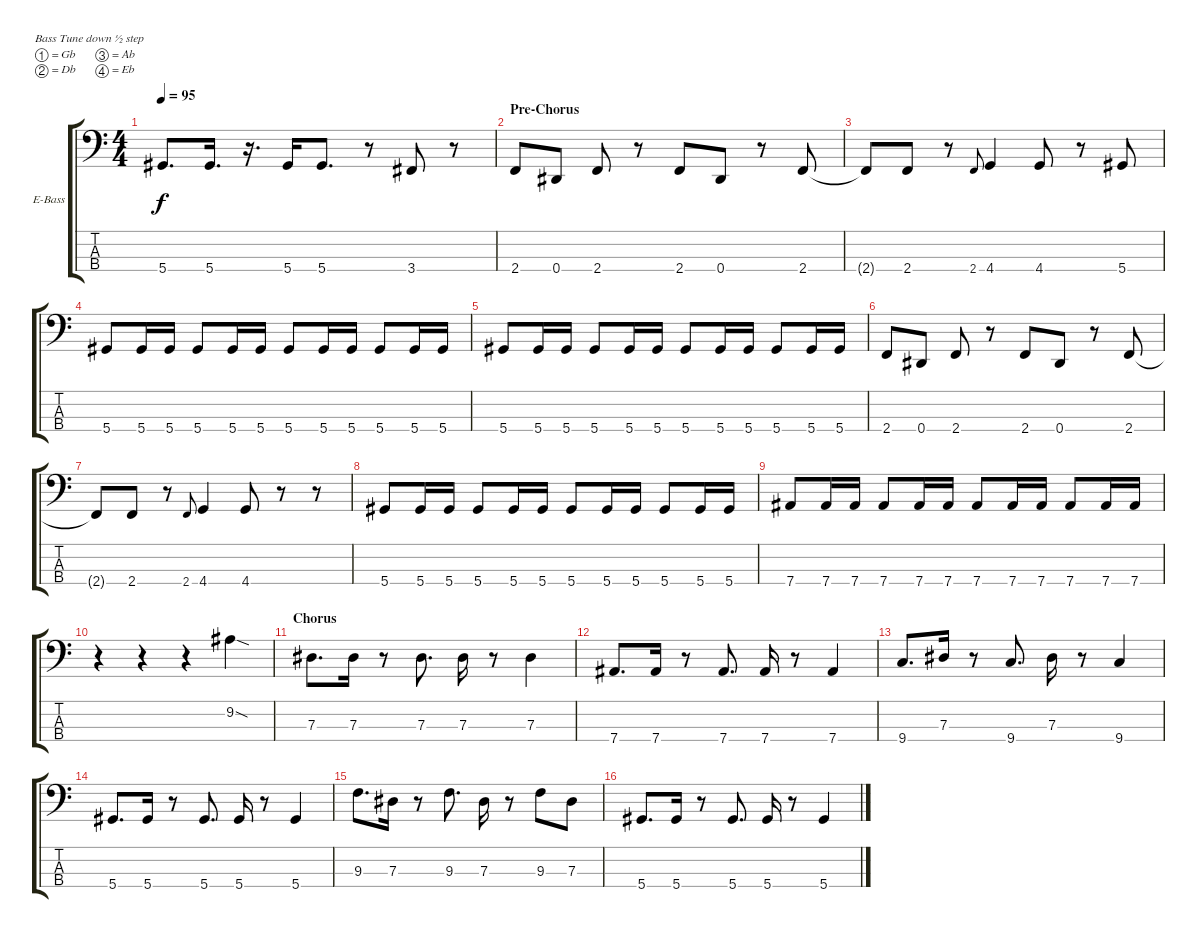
\defaultSystemsLayout 4
\bracketExtendMode groupsimilarinstruments
\firstSystemTrackNameOrientation horizontal
\otherSystemsTrackNameOrientation horizontal
\track ("Bass [Ryota]" "E-Bass") {instrument electricbassfinger}
\staff {score tabs}
\tuning (Gb2 Db2 Ab1 Eb1)
\ts (4 4)
\tempo 95
\clef f4
\scale
0.333333
\ks c
5.4.8{d dy f} 5.4.16{d} r.16{d} 5.4.16 5.4.8{d} r.8 3.4.8 r.8 |
\section ("" "Pre-Chorus")
2.4.8 0.4.8 2.4.8 r.8 2.4.8 0.4.8 r.8 2.4.8 |
2.4{t}.8 2.4.8 r.8 2.4.8{gr onbeat} 4.4.4 4.4.8 r.8 5.4.8 |
5.4.8 5.4.16 5.4.16 5.4.8 5.4.16 5.4.16 5.4.8 5.4.16 5.4.16 5.4.8 5.4.16 5.4.16 |
5.4.8 5.4.16 5.4.16 5.4.8 5.4.16 5.4.16 5.4.8 5.4.16 5.4.16 5.4.8 5.4.16 5.4.16 |
2.4.8 0.4.8 2.4.8 r.8 2.4.8 0.4.8 r.8 2.4.8 |
2.4{t}.8 2.4.8 r.8 2.4.8{gr onbeat} 4.4.4 4.4.8 r.8 r.8 |
5.4.8 5.4.16 5.4.16 5.4.8 5.4.16 5.4.16 5.4.8 5.4.16 5.4.16 5.4.8 5.4.16 5.4.16 |
7.4.8 7.4.16 7.4.16 7.4.8 7.4.16 7.4.16 7.4.8 7.4.16 7.4.16 7.4.8 7.4.16 7.4.16 |
r.4 r.4 r.4 9.2{sod}.4 |
\section ("" "Chorus")
7.3.8{d} 7.3.16 r.8 7.3.8{d} 7.3.16 r.8 7.3.4 |
7.4.8{d} 7.4.16 r.8 7.4.8{d} 7.4.16 r.8 7.4.4 |
9.4.8{d} 7.3.16 r.8 9.4.8{d} 7.3.16 r.8 9.4.4 |
5.4.8{d} 5.4.16 r.8 5.4.8{d} 5.4.16 r.8 5.4.4 |
9.3.8{d} 7.3.16 r.8 9.3.8{d} 7.3.16 r.8 9.3.8 7.3.8 |
5.4.8{d} 5.4.16 r.8 5.4.8{d} 5.4.16 r.8 5.4.4
